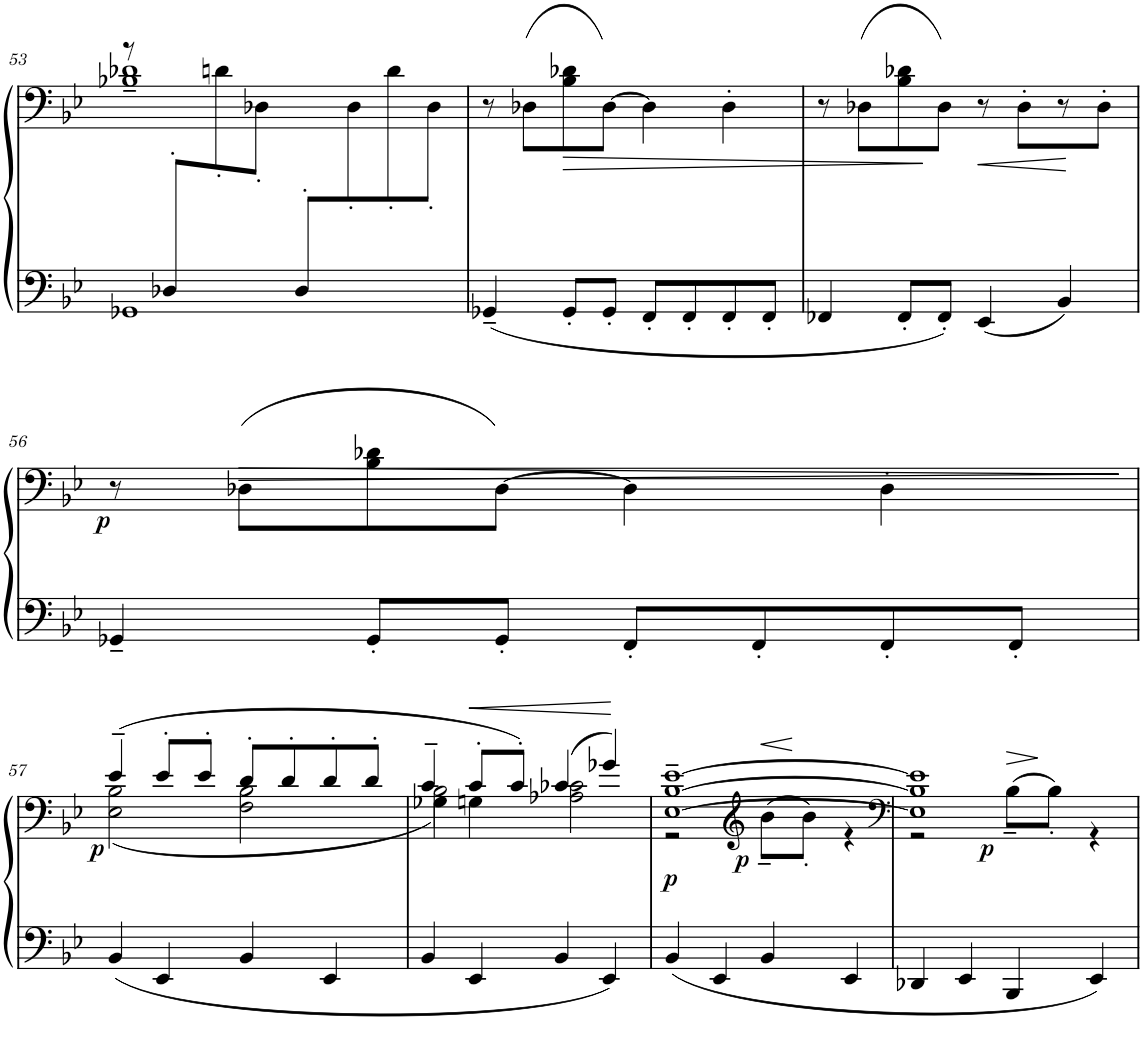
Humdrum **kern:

**kern	**kern	**dynam
*part1	*part1	*part1
*staff2	*staff1	*staff1/2
*I"PIANO	*	*
*I'Pno	*	*
!!LO:PB:g=z
*clefF4	*clefF4	*
*k[b-e-]	*k[b-e-]	*
*M2/2	*M2/2	*
=53	=53	=53
*^	*^	*
8ryy	1GG-X	8r	1B-X~ 1d-X~	.
8D-X'/L	.	8ryy	.	.
4ryy	.	8dn'\	.	.
.	.	8D-X'\J	.	.
8D-'/L	.	8ryy	.	.
4.ryy	.	8D-'\	.	.
.	.	8d'\	.	.
.	.	8D-'\J	.	.
*v	*v	*	*	*
*	*v	*v	*
=54	=54	=54
4GG-X~/	8r	.
.	(8D-X\L	.
8GG-'/L	8B-\ 8d-X\	.
8GG-'/J	[8D-\J)	.
8FF'/L	4D-\]	.
8FF'/	.	.
8FF'/	4D-'\	.
8FF'/J	.	.
=55	=55	=55
4FF-X/	8r	.
.	(8D-X\L	.
8FF-'/L	8B-\ 8d-X\	.
8FF-'/J	8D-\J)	.
4EE-/	8r	.
.	8D-'\L	.
4BB-/	8r	.
.	8D-'\J	.
!!LO:LB:g=z
=56	=56	=56
!	!	!LO:DY:b
4GG-X~/	8r	p
!	!	!LO:HP:b
.	(8D-X\L	>
8GG-'/L	8B-\ 8d-X\	.
8GG-'/J	[8D-\J)	.
8FF'/L	4D-\]	.
8FF'/	.	.
8FF'/	4D-'\	.
8FF'/J	.	.
.	.	]
!!LO:LB:g=z
=57	=57	=57
*	*^	*
!	!	!	!LO:DY:b
4BB-/	(4e-~/	(2E-\ 2B-\	p
4EE-/	8e-'/L	.	.
.	8e-'/J	.	.
4BB-/	8d'/L	2F\ 2B-\	.
.	8d'/	.	.
4EE-/	8d'/	.	.
.	8d'/J	.	.
=58	=58	=58	=58
*	*	*^	*
4BB-/	4c~/	2B-\)	4G-X\	.
!	!	!	!	!LO:HP:b
4EE-/	8c'/L	.	4Gn\	<
.	8c'/J)	.	.	.
4BB-/	(4c-X/	2A-X\ 2c-X\	2ryy	.
4EE-/	4g-X/)	.	.	[
*	*	*v	*v	*
=59	=59	=59	=59
!	!	!	!LO:DY:b
4BB-/	[1E-~ [1B-~ [1e-~	2r	p
4EE-/	.	.	.
*	*clefG2	*	*
!	!	!	!LO:HP:b
!	!	!	!LO:DY:n=1:b
4BB-/	.	(>8b-~\L	< p
.	.	8b-'\J)	[
4EE-/	.	4r	.
=60	=60	=60	=60
*	*clefF4	*	*
4DD-X/	1E-] 1B-] 1e-]	2r	.
4EE-/	.	.	.
!	!	!	!LO:HP:b
!	!	!	!LO:DY:n=1:b
4BBB-/	.	(>8B-~\L	> p
.	.	8B-'\J)	]
4EE-/	.	4r	.
*	*v	*v	*
=	=	=
*-	*-	*-
